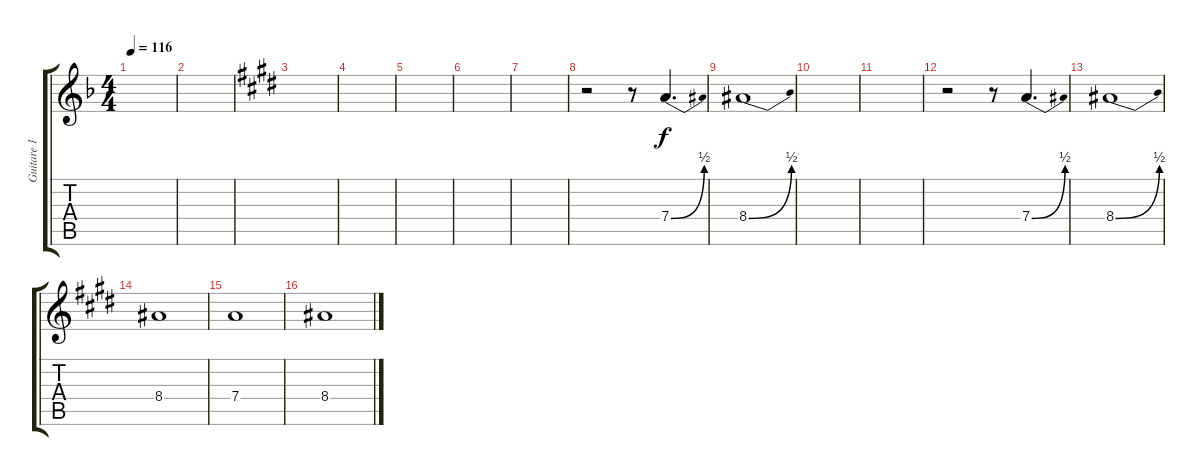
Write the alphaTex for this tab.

\track ("Guitare 1" "Guitare 1") {instrument overdrivenguitar}
\staff {score tabs}
\tuning (E4 B3 G3 D3 A2 E2) {hide}
\ts (4 4)
\tempo 116
\clef g2
\ks f
|
|
\ks e
|
|
|
|
|
r.2 r.8 7.4{be (bend 0 0 60 2)}.4{d} |
8.4{be (bend 0 0 60 2)}.1 |
|
|
r.2 r.8 7.4{be (bend 0 0 60 2)}.4{d} |
8.4{be (bend 0 0 60 2)}.1 |
8.4.1 |
7.4.1 |
8.4.1
